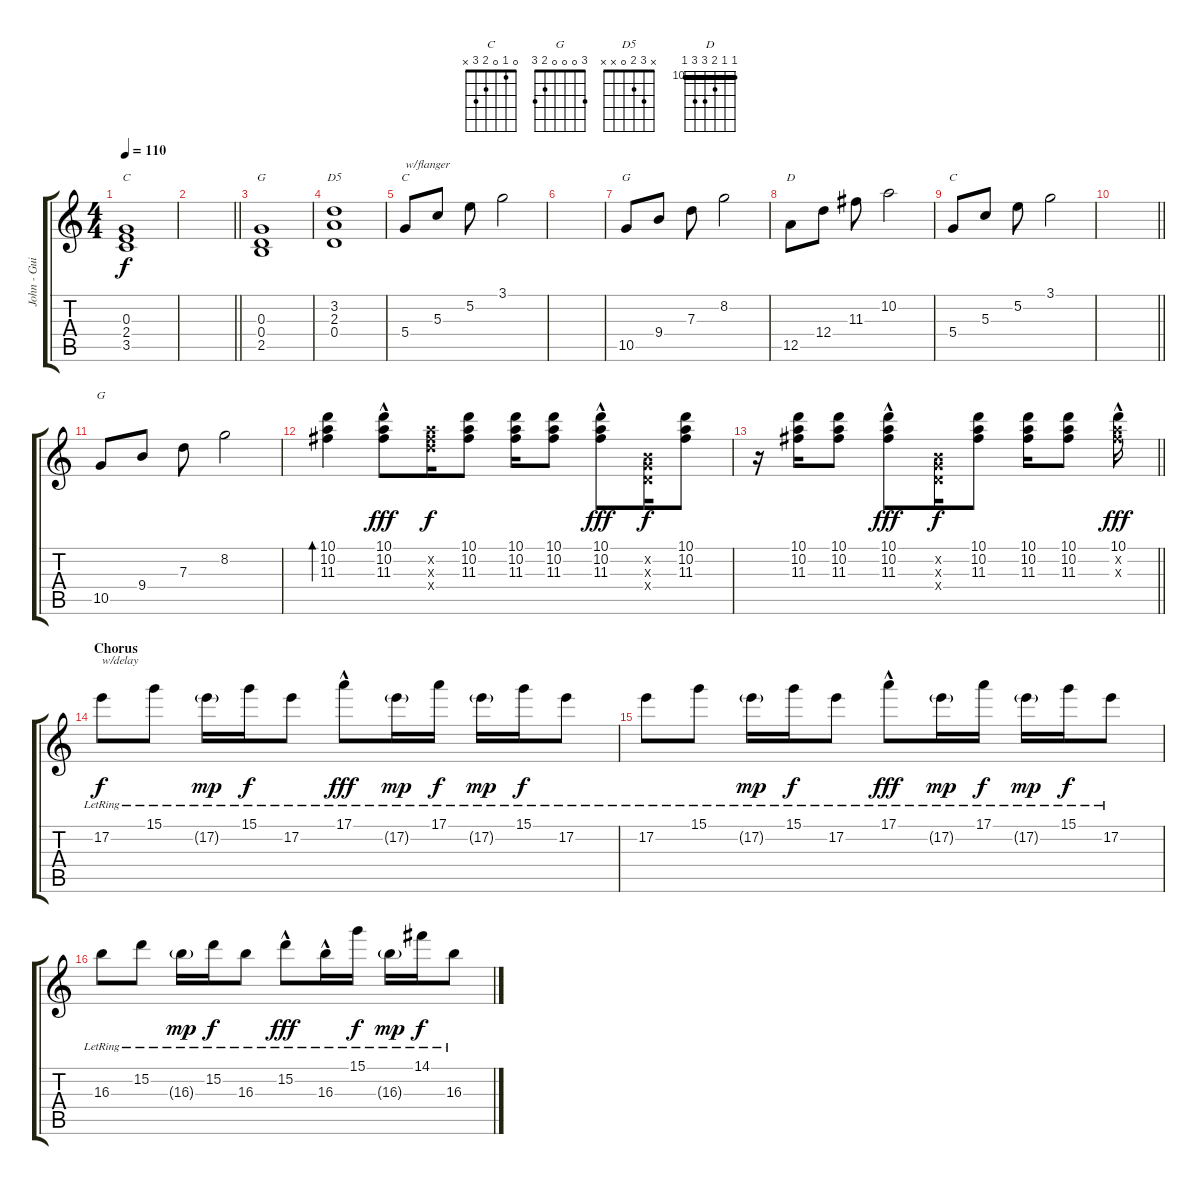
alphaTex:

\track ("John - Guitar 1" "John - Gui") {instrument electricguitarclean}
\staff {score tabs}
\tuning (E4 B3 G3 D3 A2 E2) {hide}
\chord ("C" x x 0 2 3 x)
\chord ("G" x x 0 0 2 x)
\chord ("D5" x 3 2 0 x x)
\chord ("C" 3 5 5 5 3 x) {barre 3}
\chord ("G" 7 8 7 9 10 x) {firstfret 7 barre 7}
\chord ("D" 10 10 11 12 12 10) {firstfret 10 barre 10}
\chord ("C" 0 1 0 2 3 x)
\chord ("G" 3 0 0 0 2 3)
\ts (4 4)
\tempo 110
\clef g2
\ks c
(0.3 2.4 3.5).1{ch "C" dy f} |
\barLineRight lightlight
|
(0.3 0.4 2.5).1{ch "G"} |
(3.2 2.3 0.4).1{ch "D5"} |
5.4.8{ch "C" txt "w/flanger"} 5.3.8 5.2.8 3.1.2 |
|
10.5.8{ch "G"} 9.4.8 7.3.8 8.2.2 |
12.5.8{ch "D"} 12.4.8 11.3.8 10.2.2 |
5.4.8{ch "C"} 5.3.8 5.2.8 3.1.2 |
\barLineRight lightlight
|
10.5.8{ch "G"} 9.4.8 7.3.8 8.2.2 |
(10.1 10.2 11.3).4{bd 120} (10.1{hac} 10.2{hac} 11.3{hac}).8{dy fff} (10.2{x} 11.3{x} 12.4{x}).16{dy f} (10.1 10.2 11.3).8 (10.1 10.2 11.3).16 (10.1 10.2 11.3).8 (10.1{hac} 10.2{hac} 11.3{hac}).8{dy fff} (0.2{x} 0.3{x} 0.4{x}).16{dy f} (10.1 10.2 11.3).8 |
\barLineRight lightlight
r.16 (10.1 10.2 11.3).16 (10.1 10.2 11.3).8 (10.1{hac} 10.2{hac} 11.3{hac}).8{dy fff} (0.2{x} 0.3{x} 0.4{x}).16{dy f} (10.1 10.2 11.3).8 (10.1 10.2 11.3).16 (10.1 10.2 11.3).8 (10.1 10.2{hac x} 11.3{hac x}).16{dy fff} |
\section ("" "Chorus")
17.2{lr}.8{txt "w/delay" dy f balance 16} 15.1{lr}.8 17.2{g lr}.16{dy mp} 15.1{lr}.16{dy f} 17.2{lr}.8 17.1{hac lr}.8{dy fff} 17.2{g lr}.16{dy mp} 17.1{lr}.16{dy f} 17.2{g lr}.16{dy mp} 15.1{lr}.16{dy f} 17.2{lr}.8 |
17.2{lr}.8 15.1{lr}.8 17.2{g lr}.16{dy mp} 15.1{lr}.16{dy f} 17.2{lr}.8 17.1{hac lr}.8{dy fff} 17.2{g lr}.16{dy mp} 17.1{lr}.16{dy f} 17.2{g lr}.16{dy mp} 15.1{lr}.16{dy f} 17.2{lr}.8 |
16.3{lr}.8 15.2{lr}.8 16.3{g lr}.16{dy mp} 15.2{lr}.16{dy f} 16.3{lr}.8 15.2{hac lr}.8{dy fff} 16.3{hac lr}.16 15.1{lr}.16{dy f} 16.3{g lr}.16{dy mp} 14.1{lr}.16{dy f} 16.3{lr}.8
